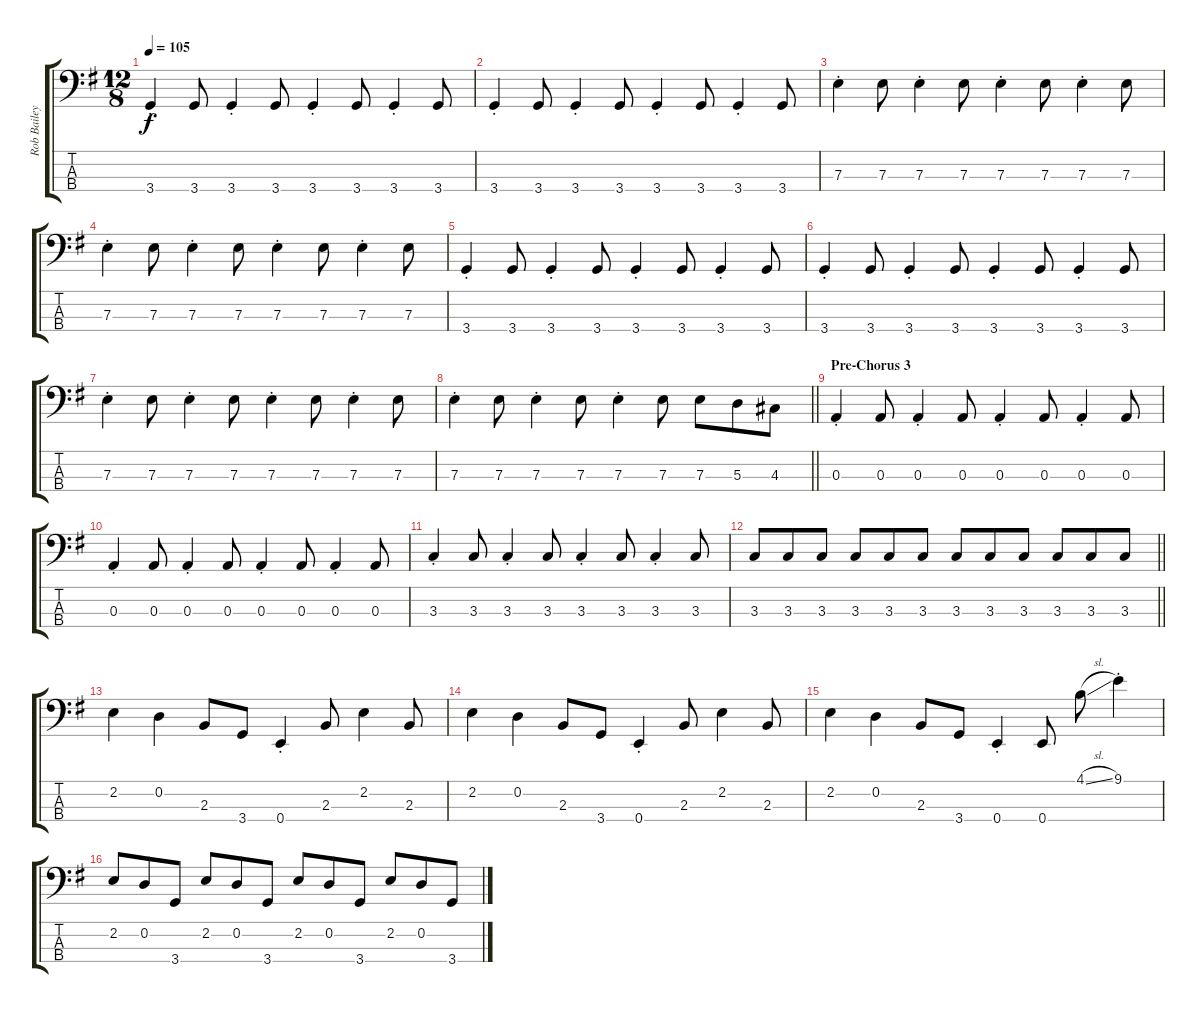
\track ("Rob Bailey" "Rob Bailey") {instrument electricbassfinger}
\staff {score tabs}
\tuning (G2 D2 A1 E1) {hide}
\ts (12 8)
\tempo 105
\clef f4
\ks g
3.4{st}.4{dy f} 3.4.8 3.4{st}.4 3.4.8 3.4{st}.4 3.4.8 3.4{st}.4 3.4.8 |
3.4{st}.4 3.4.8 3.4{st}.4 3.4.8 3.4{st}.4 3.4.8 3.4{st}.4 3.4.8 |
7.3{st}.4 7.3.8 7.3{st}.4 7.3.8 7.3{st}.4 7.3.8 7.3{st}.4 7.3.8 |
7.3{st}.4 7.3.8 7.3{st}.4 7.3.8 7.3{st}.4 7.3.8 7.3{st}.4 7.3.8 |
3.4{st}.4 3.4.8 3.4{st}.4 3.4.8 3.4{st}.4 3.4.8 3.4{st}.4 3.4.8 |
3.4{st}.4 3.4.8 3.4{st}.4 3.4.8 3.4{st}.4 3.4.8 3.4{st}.4 3.4.8 |
7.3{st}.4 7.3.8 7.3{st}.4 7.3.8 7.3{st}.4 7.3.8 7.3{st}.4 7.3.8 |
\barLineRight lightlight
7.3{st}.4 7.3.8 7.3{st}.4 7.3.8 7.3{st}.4 7.3.8 7.3.8 5.3.8 4.3.8 |
\section ("" "Pre-Chorus 3")
0.3{st}.4 0.3.8 0.3{st}.4 0.3.8 0.3{st}.4 0.3.8 0.3{st}.4 0.3.8 |
0.3{st}.4 0.3.8 0.3{st}.4 0.3.8 0.3{st}.4 0.3.8 0.3{st}.4 0.3.8 |
3.3{st}.4 3.3.8 3.3{st}.4 3.3.8 3.3{st}.4 3.3.8 3.3{st}.4 3.3.8 |
\barLineRight lightlight
3.3.8 3.3.8 3.3.8 3.3.8 3.3.8 3.3.8 3.3.8 3.3.8 3.3.8 3.3.8 3.3.8 3.3.8 |
2.2.4 0.2.4 2.3.8 3.4.8 0.4{st}.4 2.3.8 2.2.4 2.3.8 |
2.2.4 0.2.4 2.3.8 3.4.8 0.4{st}.4 2.3.8 2.2.4 2.3.8 |
2.2.4 0.2.4 2.3.8 3.4.8 0.4{st}.4 0.4.8 4.1{sl}.8 9.1{st}.4 |
2.2.8 0.2.8 3.4.8 2.2.8 0.2.8 3.4.8 2.2.8 0.2.8 3.4.8 2.2.8 0.2.8 3.4.8
